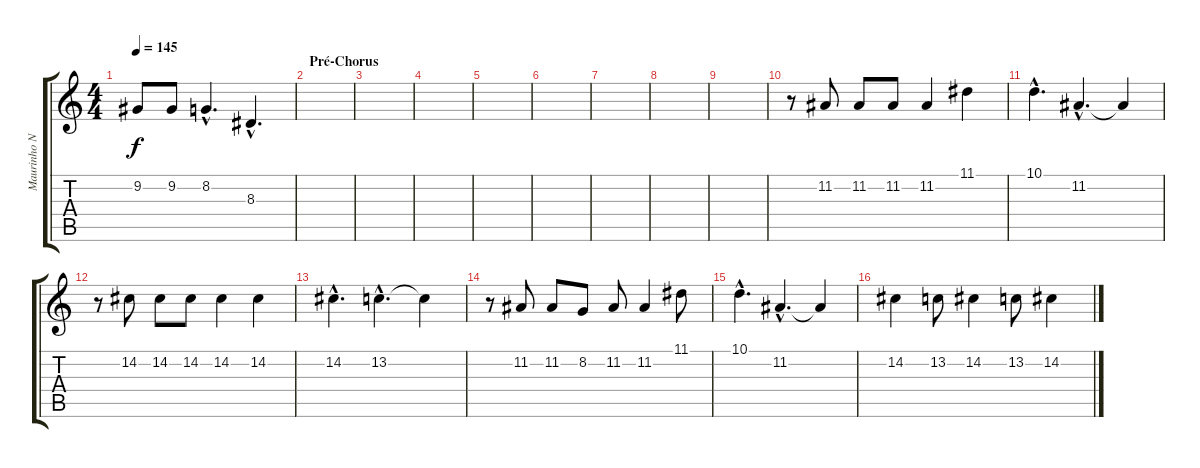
\track ("Maurinho Nastácia" "Maurinho N") {instrument lead6voice}
\staff {score tabs}
\tuning (E4 B3 G3 D3 A2 E2) {hide}
\ts (4 4)
\tempo 145
\clef g2
\ks c
9.2.8{dy f} 9.2.8 8.2{hac}.4{d} 8.3{hac}.4{d} |
\section ("" "Pré-Chorus")
|
|
|
|
|
|
|
|
r.8 11.2.8 11.2.8 11.2.8 11.2.4 11.1.4 |
10.1{hac}.4{d} 11.2{hac}.4{d} 11.2{t}.4 |
r.8 14.2.8 14.2.8 14.2.8 14.2.4 14.2.4 |
14.2{hac}.4{d} 13.2{hac}.4{d} 13.2{t}.4 |
r.8 11.2.8 11.2.8 8.2.8 11.2.8 11.2.4 11.1.8 |
10.1{hac}.4{d} 11.2{hac}.4{d} 11.2{t}.4 |
14.2.4 13.2.8 14.2.4 13.2.8 14.2.4
